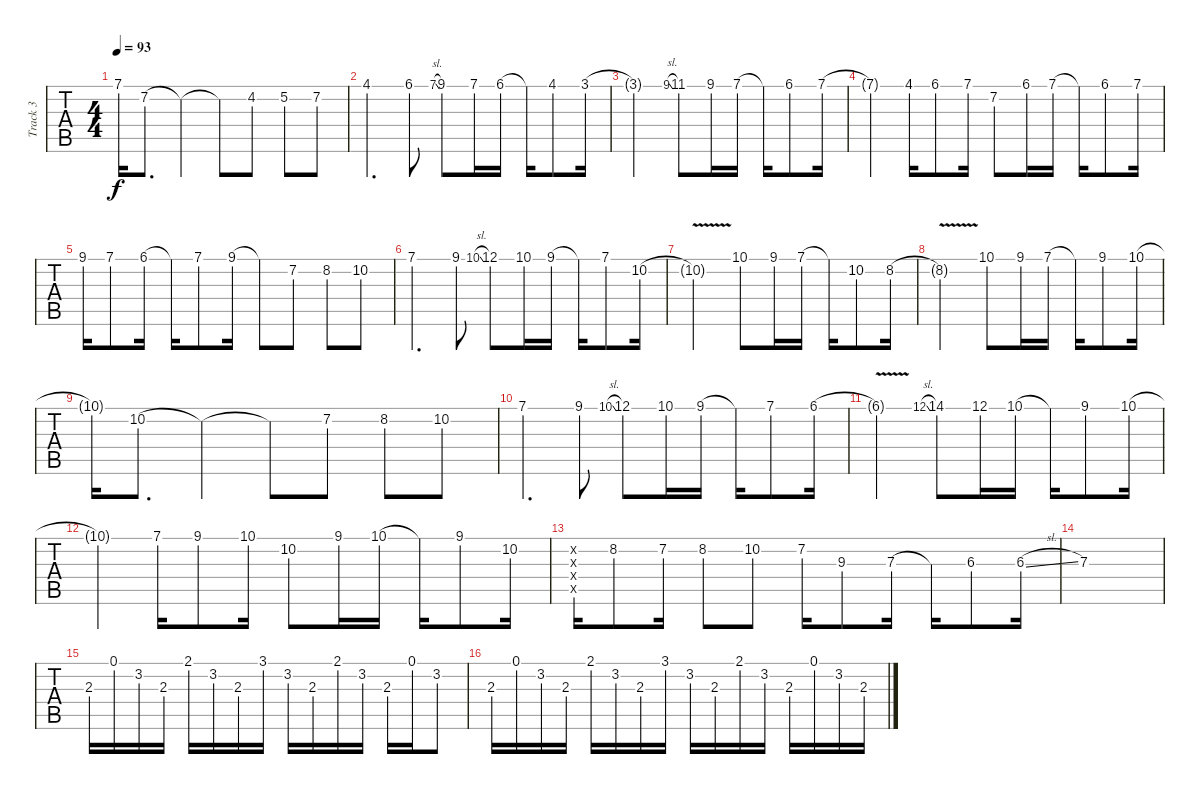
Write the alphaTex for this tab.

\track ("Track 3" "Track 3") {instrument acousticguitarnylon}
\staff {tabs}
\tuning (E4 B3 G3 D3 A2 E2) {hide}
\ts (4 4)
\tempo 93
\clef g2
\ks d
7.1{t}.16{dy f} 7.2.8{d} 7.2{t}.4 7.2{t}.8 4.2.8 5.2.8 7.2.8 |
4.1.4{d} 6.1.8 7.1{sl}.8{gr onbeat} 9.1.8 7.1.16 6.1.16 6.1{t}.16 4.1.8 3.1.16 |
3.1{t}.2 9.1{sl}.8{gr onbeat} 11.1.8 9.1.16 7.1.16 7.1{t}.16 6.1.8 7.1.16 |
7.1{t}.4 4.1.16 6.1.8 7.1.16 7.2.8 6.1.16 7.1.16 7.1{t}.16 6.1.8 7.1.16 |
9.1.16 7.1.8 6.1.16 6.1{t}.16 7.1.8 9.1.16 9.1{t}.8 7.2.8 8.2.8 10.2.8 |
7.1.4{d} 9.1.8 10.1{sl}.8{gr onbeat} 12.1.8 10.1.16 9.1.16 9.1{t}.16 7.1.8 10.2.16 |
10.2{v t}.2 10.1.8 9.1.16 7.1.16 7.1{t}.16 10.2.8 8.2.16 |
8.2{v t}.2 10.1.8 9.1.16 7.1.16 7.1{t}.16 9.1.8 10.1.16 |
10.1{t}.16 10.2.8{d} 10.2{t}.4 10.2{t}.8 7.2.8 8.2.8 10.2.8 |
7.1.4{d} 9.1.8 10.1{sl}.8{gr onbeat} 12.1.8 10.1.16 9.1.16 9.1{t}.16 7.1.8 6.1.16 |
6.1{v t}.2 12.1{sl}.8{gr onbeat} 14.1.8 12.1.16 10.1.16 10.1{t}.16 9.1.8 10.1.16 |
10.1{t}.4 7.1.16 9.1.8 10.1.16 10.2.8 9.1.16 10.1.16 10.1{t}.16 9.1.8 10.2.16 |
(0.2{x} 0.3{x} 0.4{x} 0.5{x}).16 8.2.8 7.2.16 8.2.8 10.2.8 7.2.16 9.3.8 7.3.16 7.3{t}.16 6.3.8 6.3{sl}.16 |
7.3.1 |
2.3.16 0.1.16 3.2.16 2.3.16 2.1.16 3.2.16 2.3.16 3.1.16 3.2.16 2.3.16 2.1.16 3.2.16 2.3.16 0.1.16 3.2.8 |
2.3.16 0.1.16 3.2.16 2.3.16 2.1.16 3.2.16 2.3.16 3.1.16 3.2.16 2.3.16 2.1.16 3.2.16 2.3.16 0.1.16 3.2.16 2.3.16
